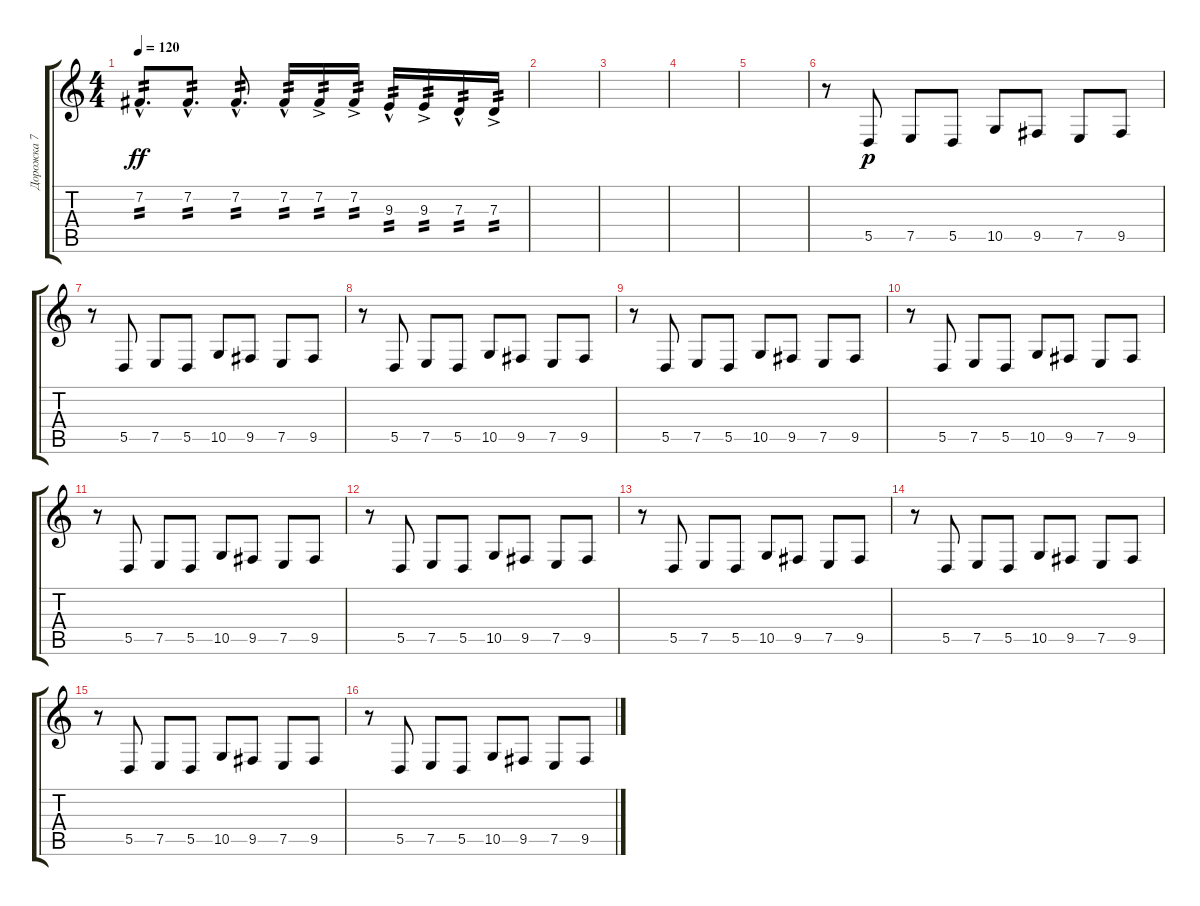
\track ("Дорожка 7" "Дорожка 7") {instrument pad8sweep}
\staff {score tabs}
\tuning (E4 B3 G3 D3 A2 E2) {hide}
\ts (4 4)
\tempo 120
\clef g2
\ks c
7.2{hac}.8{d tp 2 dy ff} 7.2{hac}.8{d tp 2} 7.2{hac}.8{d tp 2} 7.2{hac}.16{tp 2} 7.2{ac}.16{tp 2} 7.2{ac}.16{tp 2} 9.3{hac}.16{tp 2} 9.3{ac}.16{tp 2} 7.3{hac}.16{tp 2} 7.3{ac}.16{tp 2} |
|
|
|
|
r.8 5.5.8{dy p} 7.5.8 5.5.8 10.5.8 9.5.8 7.5.8 9.5.8 |
r.8 5.5.8 7.5.8 5.5.8 10.5.8 9.5.8 7.5.8 9.5.8 |
r.8 5.5.8 7.5.8 5.5.8 10.5.8 9.5.8 7.5.8 9.5.8 |
r.8 5.5.8 7.5.8 5.5.8 10.5.8 9.5.8 7.5.8 9.5.8 |
r.8 5.5.8 7.5.8 5.5.8 10.5.8 9.5.8 7.5.8 9.5.8 |
r.8 5.5.8 7.5.8 5.5.8 10.5.8 9.5.8 7.5.8 9.5.8 |
r.8 5.5.8 7.5.8 5.5.8 10.5.8 9.5.8 7.5.8 9.5.8 |
r.8 5.5.8 7.5.8 5.5.8 10.5.8 9.5.8 7.5.8 9.5.8 |
r.8 5.5.8 7.5.8 5.5.8 10.5.8 9.5.8 7.5.8 9.5.8 |
r.8 5.5.8 7.5.8 5.5.8 10.5.8 9.5.8 7.5.8 9.5.8 |
r.8 5.5.8 7.5.8 5.5.8 10.5.8 9.5.8 7.5.8 9.5.8
